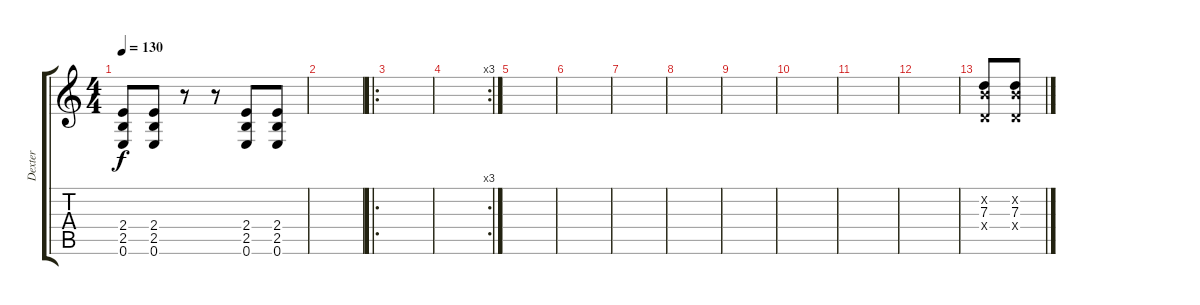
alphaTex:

\track ("Dexter" "Dexter") {instrument electricguitarmuted}
\staff {score tabs}
\tuning (E4 B3 G3 D3 A2 E2) {hide}
\ts (4 4)
\tempo 130
\clef g2
\ks c
(2.4 2.5 0.6).8{dy f} (2.4 2.5 0.6).8 r.8 r.8 (2.4 2.5 0.6).8 (2.4 2.5 0.6).8 |
|
\ro
|
\rc 3
|
|
|
|
|
|
|
|
|
(0.2{x} 7.3 0.4{x}).8 (0.2{x} 7.3 0.4{x}).8
